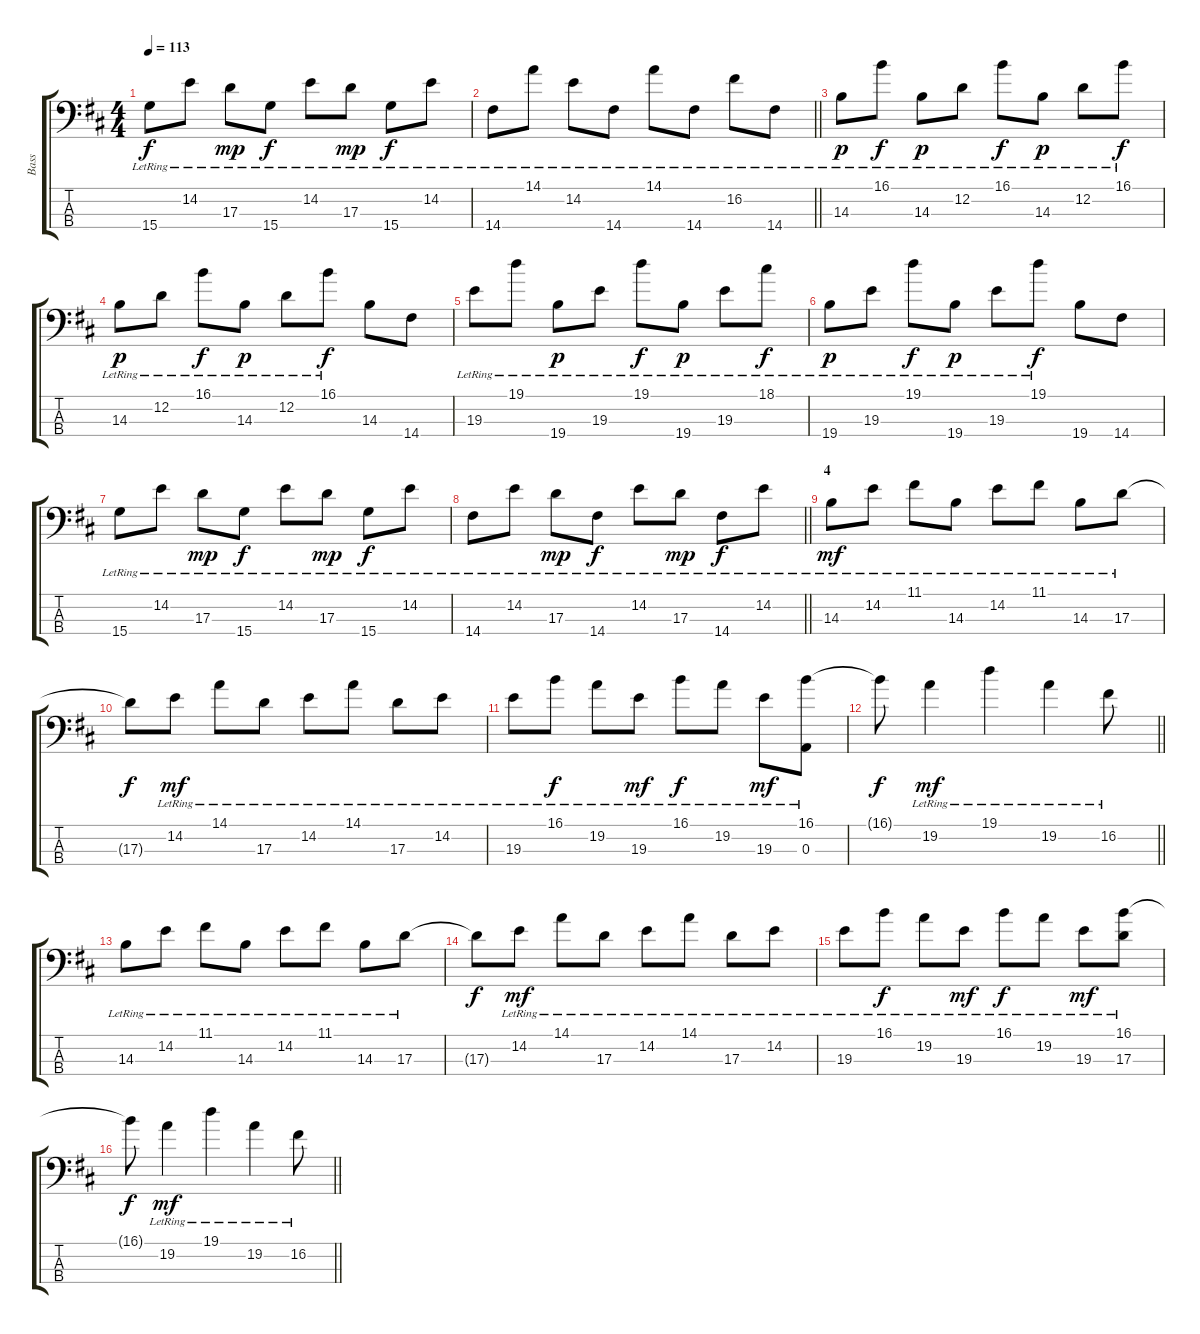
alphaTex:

\track ("Bass" "Bass") {instrument electricbassfinger}
\staff {score tabs}
\tuning (G2 D2 A1 E1) {hide}
\ts (4 4)
\tempo 113
\clef f4
\ks bminor
15.4{lr}.8{dy f} 14.2{lr}.8 17.3{lr}.8{dy mp} 15.4{lr}.8{dy f} 14.2{lr}.8 17.3{lr}.8{dy mp} 15.4{lr}.8{dy f} 14.2{lr}.8 |
\barLineRight lightlight
14.4{lr}.8 14.1{lr}.8 14.2{lr}.8 14.4{lr}.8 14.1{lr}.8 14.4{lr}.8 16.2{lr}.8 14.4{lr}.8 |
\section ("" "")
14.3{lr}.8{dy p} 16.1{lr}.8{dy f} 14.3{lr}.8{dy p} 12.2{lr}.8 16.1{lr}.8{dy f} 14.3{lr}.8{dy p} 12.2{lr}.8 16.1{lr}.8{dy f} |
14.3{lr}.8{dy p} 12.2{lr}.8 16.1{lr}.8{dy f} 14.3{lr}.8{dy p} 12.2{lr}.8 16.1{lr}.8{dy f} 14.3.8 14.4.8 |
19.3{lr}.8 19.1{lr}.8 19.4{lr}.8{dy p} 19.3{lr}.8 19.1{lr}.8{dy f} 19.4{lr}.8{dy p} 19.3{lr}.8 18.1{lr}.8{dy f} |
19.4{lr}.8{dy p} 19.3{lr}.8 19.1{lr}.8{dy f} 19.4{lr}.8{dy p} 19.3{lr}.8 19.1{lr}.8{dy f} 19.4.8 14.4.8 |
15.4{lr}.8 14.2{lr}.8 17.3{lr}.8{dy mp} 15.4{lr}.8{dy f} 14.2{lr}.8 17.3{lr}.8{dy mp} 15.4{lr}.8{dy f} 14.2{lr}.8 |
\barLineRight lightlight
14.4{lr}.8 14.2{lr}.8 17.3{lr}.8{dy mp} 14.4{lr}.8{dy f} 14.2{lr}.8 17.3{lr}.8{dy mp} 14.4{lr}.8{dy f} 14.2{lr}.8 |
\section ("" "4")
14.3{lr}.8{dy mf} 14.2{lr}.8 11.1{lr}.8 14.3{lr}.8 14.2{lr}.8 11.1{lr}.8 14.3{lr}.8 17.3{lr}.8 |
17.3{t}.8{dy f} 14.2{lr}.8{dy mf} 14.1{lr}.8 17.3{lr}.8 14.2{lr}.8 14.1{lr}.8 17.3{lr}.8 14.2{lr}.8 |
19.3{lr}.8 16.1{lr}.8{dy f} 19.2{lr}.8 19.3{lr}.8{dy mf} 16.1{lr}.8{dy f} 19.2{lr}.8 19.3{lr}.8{dy mf} (16.1{lr} 0.3{lr}).8 |
\barLineRight lightlight
16.1{t}.8{dy f} 19.2{lr}.4{dy mf} 19.1{lr}.4 19.2{lr}.4 16.2{lr}.8 |
\section ("" "")
14.3{lr}.8 14.2{lr}.8 11.1{lr}.8 14.3{lr}.8 14.2{lr}.8 11.1{lr}.8 14.3{lr}.8 17.3{lr}.8 |
17.3{t}.8{dy f} 14.2{lr}.8{dy mf} 14.1{lr}.8 17.3{lr}.8 14.2{lr}.8 14.1{lr}.8 17.3{lr}.8 14.2{lr}.8 |
19.3{lr}.8 16.1{lr}.8{dy f} 19.2{lr}.8 19.3{lr}.8{dy mf} 16.1{lr}.8{dy f} 19.2{lr}.8 19.3{lr}.8{dy mf} (16.1{lr} 17.3{lr}).8 |
\barLineRight lightlight
16.1{t}.8{dy f} 19.2{lr}.4{dy mf} 19.1{lr}.4 19.2{lr}.4 16.2{lr}.8
